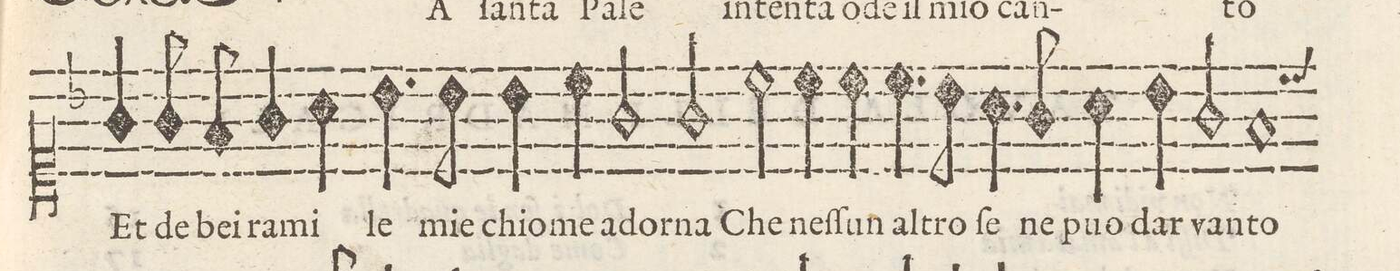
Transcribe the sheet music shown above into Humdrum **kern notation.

**kern	**text
*I"CANTO	*
*clefC1	*
*k[b-]	*
*met(C)	*
*M4/4	*
4g/	Et
8g/	de
8f/	bei
4g/	ra-
4a\	-mi
=9-	=9-
4.b-\	le
8b-\	mie
4b-\	chio-
4cc\	-me a-
=10-	=10-
2g/	-dor-
2g/	-na
=11-	=11-
2cc\	Che
4cc\	neſ-
4cc\	-ſun
=12-	=12-
4.cc\	al-
8b-\	-tro
4.a\	ſe
8g/	ne
=13-	=13-
4a\	puo
4b-\	dar
2g/	van-
=14-	=14-
1f	-to
=15-	=15-
*-	*-
